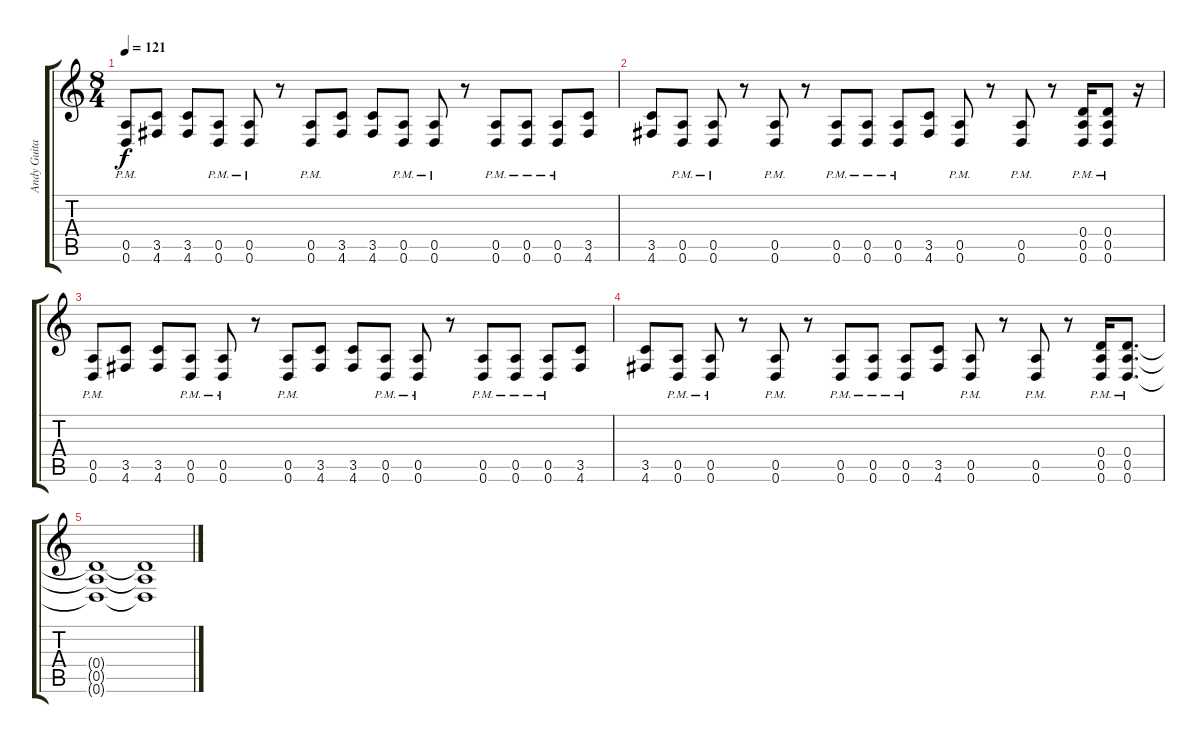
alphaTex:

\track ("Andy Guitar" "Andy Guita") {instrument distortionguitar}
\staff {score tabs}
\tuning (E4 B3 G3 D3 A2 D2) {hide}
\ts (8 4)
\tempo 121
\clef g2
\ks c
(0.5{pm} 0.6{pm}).8{dy f} (3.5 4.6).8 (3.5 4.6).8 (0.5{pm} 0.6{pm}).8 (0.5{pm} 0.6{pm}).8 r.8 (0.5{pm} 0.6{pm}).8 (3.5 4.6).8 (3.5 4.6).8 (0.5{pm} 0.6{pm}).8 (0.5{pm} 0.6{pm}).8 r.8 (0.5{pm} 0.6{pm}).8 (0.5{pm} 0.6{pm}).8 (0.5{pm} 0.6{pm}).8 (3.5 4.6).8 |
(3.5 4.6).8 (0.5{pm} 0.6{pm}).8 (0.5{pm} 0.6{pm}).8 r.8 (0.5{pm} 0.6{pm}).8 r.8 (0.5{pm} 0.6{pm}).8 (0.5{pm} 0.6{pm}).8 (0.5{pm} 0.6{pm}).8 (3.5 4.6).8 (0.5{pm} 0.6{pm}).8 r.8 (0.5{pm} 0.6{pm}).8 r.8 (0.4{pm} 0.5{pm} 0.6{pm}).16 (0.4{pm} 0.5{pm} 0.6{pm}).8 r.16 |
(0.5{pm} 0.6{pm}).8 (3.5 4.6).8 (3.5 4.6).8 (0.5{pm} 0.6{pm}).8 (0.5{pm} 0.6{pm}).8 r.8 (0.5{pm} 0.6{pm}).8 (3.5 4.6).8 (3.5 4.6).8 (0.5{pm} 0.6{pm}).8 (0.5{pm} 0.6{pm}).8 r.8 (0.5{pm} 0.6{pm}).8 (0.5{pm} 0.6{pm}).8 (0.5{pm} 0.6{pm}).8 (3.5 4.6).8 |
(3.5 4.6).8 (0.5{pm} 0.6{pm}).8 (0.5{pm} 0.6{pm}).8 r.8 (0.5{pm} 0.6{pm}).8 r.8 (0.5{pm} 0.6{pm}).8 (0.5{pm} 0.6{pm}).8 (0.5{pm} 0.6{pm}).8 (3.5 4.6).8 (0.5{pm} 0.6{pm}).8 r.8 (0.5{pm} 0.6{pm}).8 r.8 (0.4{pm} 0.5{pm} 0.6{pm}).16 (0.4{pm} 0.5{pm} 0.6{pm}).8{d} |
(0.4{t} 0.5{t} 0.6{t}).1 (0.4{t} 0.5{t} 0.6{t}).1
